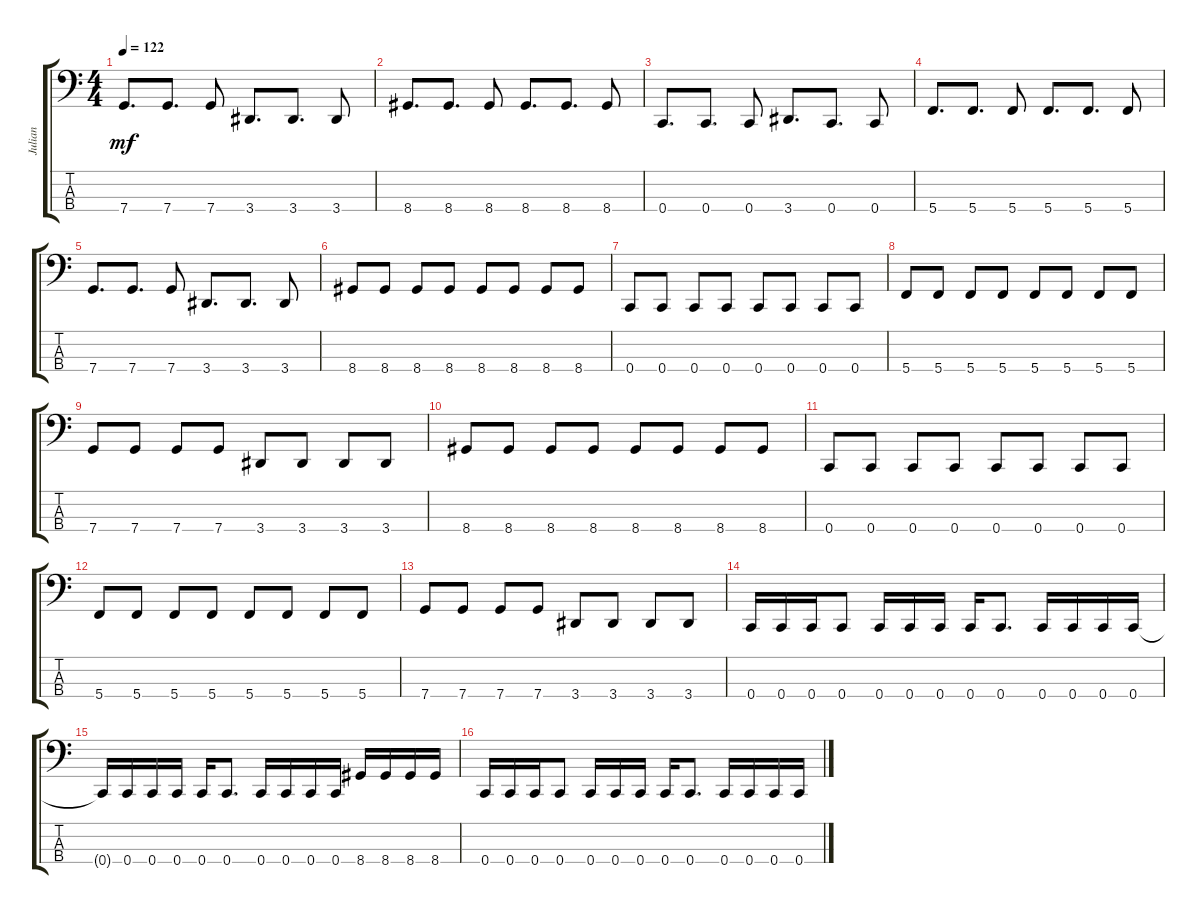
\track ("Julian" "Julian") {instrument electricbasspick}
\staff {score tabs}
\tuning (F2 C2 G1 C1) {hide}
\ts (4 4)
\tempo 122
\clef f4
\ks c
7.4.8{d dy mf} 7.4.8{d} 7.4.8 3.4.8{d} 3.4.8{d} 3.4.8 |
8.4.8{d} 8.4.8{d} 8.4.8 8.4.8{d} 8.4.8{d} 8.4.8 |
0.4.8{d} 0.4.8{d} 0.4.8 3.4.8{d} 0.4.8{d} 0.4.8 |
5.4.8{d} 5.4.8{d} 5.4.8 5.4.8{d} 5.4.8{d} 5.4.8 |
7.4.8{d} 7.4.8{d} 7.4.8 3.4.8{d} 3.4.8{d} 3.4.8 |
8.4.8 8.4.8 8.4.8 8.4.8 8.4.8 8.4.8 8.4.8 8.4.8 |
0.4.8 0.4.8 0.4.8 0.4.8 0.4.8 0.4.8 0.4.8 0.4.8 |
5.4.8 5.4.8 5.4.8 5.4.8 5.4.8 5.4.8 5.4.8 5.4.8 |
7.4.8 7.4.8 7.4.8 7.4.8 3.4.8 3.4.8 3.4.8 3.4.8 |
8.4.8 8.4.8 8.4.8 8.4.8 8.4.8 8.4.8 8.4.8 8.4.8 |
0.4.8 0.4.8 0.4.8 0.4.8 0.4.8 0.4.8 0.4.8 0.4.8 |
5.4.8 5.4.8 5.4.8 5.4.8 5.4.8 5.4.8 5.4.8 5.4.8 |
7.4.8 7.4.8 7.4.8 7.4.8 3.4.8 3.4.8 3.4.8 3.4.8 |
0.4.16 0.4.16 0.4.16 0.4.8 0.4.16 0.4.16 0.4.16 0.4.16 0.4.8{d} 0.4.16 0.4.16 0.4.16 0.4.16 |
0.4{t}.16 0.4.16 0.4.16 0.4.16 0.4.16 0.4.8{d} 0.4.16 0.4.16 0.4.16 0.4.16 8.4.16 8.4.16 8.4.16 8.4.16 |
0.4.16 0.4.16 0.4.16 0.4.8 0.4.16 0.4.16 0.4.16 0.4.16 0.4.8{d} 0.4.16 0.4.16 0.4.16 0.4.16
